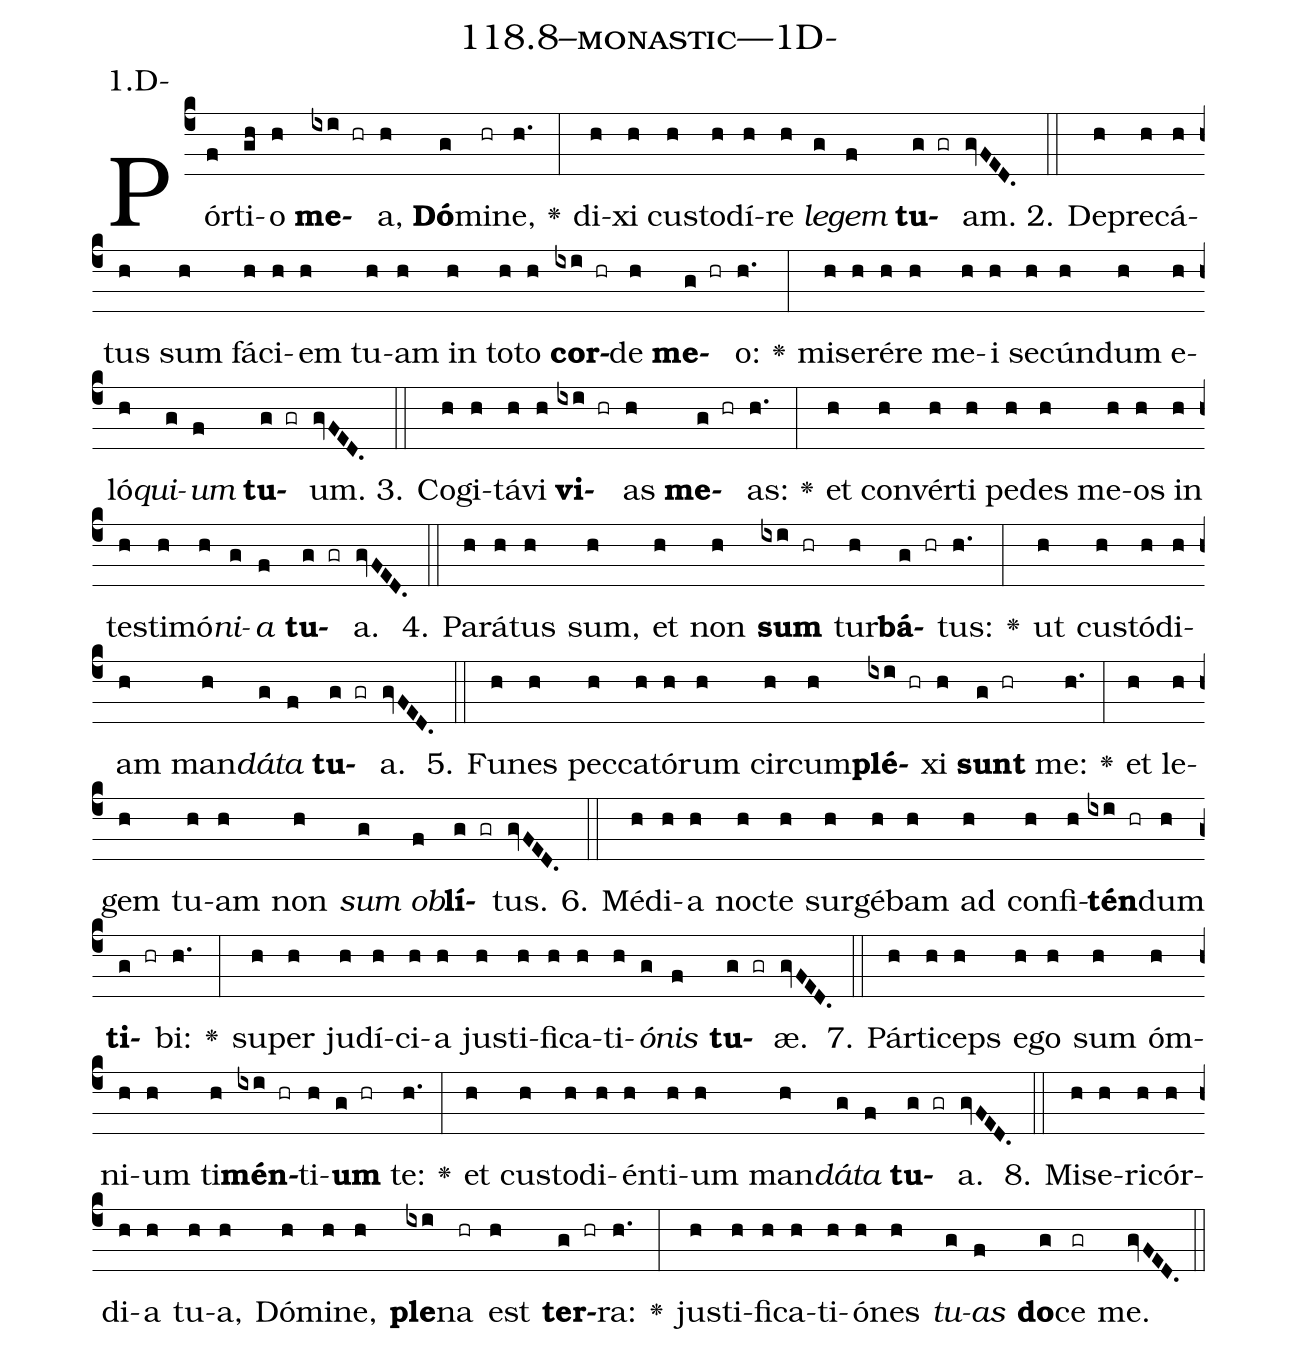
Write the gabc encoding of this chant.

name: 118.8--monastic---1D-;
annotation: 1.D-;
%%
(c4)Pór(f)ti(gh)o(h) <b>me</b>(ixi hr)a,(h) <b>Dó</b>(g)mi(hr)ne,(h.) <v>\greheightstar</v>(:) di(h)xi(h) cus(h)to(h)dí(h)re(h) <i>le</i>(g)<i>gem</i>(f) <b>tu</b>(g gr)am.(gvFED.) (::)
2. De(h)pre(h)cá(h)tus(h) sum(h) fá(h)ci(h)em(h) tu(h)am(h) in(h) to(h)to(h) <b>cor</b>(ixi hr)de(h) <b>me</b>(g hr)o:(h.) <v>\greheightstar</v>(:) mi(h)se(h)ré(h)re(h) me(h)i(h) se(h)cún(h)dum(h) e(h)ló(h)<i>qui</i>(g)<i>um</i>(f) <b>tu</b>(g gr)um.(gvFED.) (::)
3. Co(h)gi(h)tá(h)vi(h) <b>vi</b>(ixi hr)as(h) <b>me</b>(g hr)as:(h.) <v>\greheightstar</v>(:) et(h) con(h)vér(h)ti(h) pe(h)des(h) me(h)os(h) in(h) tes(h)ti(h)mó(h)<i>ni</i>(g)<i>a</i>(f) <b>tu</b>(g gr)a.(gvFED.) (::)
4. Pa(h)rá(h)tus(h) sum,(h) et(h) non(h) <b>sum</b>(ixi hr) tur(h)<b>bá</b>(g hr)tus:(h.) <v>\greheightstar</v>(:) ut(h) cus(h)tó(h)di(h)am(h) man(h)<i>dá</i>(g)<i>ta</i>(f) <b>tu</b>(g gr)a.(gvFED.) (::)
5. Fu(h)nes(h) pec(h)ca(h)tó(h)rum(h) cir(h)cum(h)<b>plé</b>(ixi hr)xi(h) <b>sunt</b>(g hr) me:(h.) <v>\greheightstar</v>(:) et(h) le(h)gem(h) tu(h)am(h) non(h) <i>sum</i>(g) <i>ob</i>(f)<b>lí</b>(g gr)tus.(gvFED.) (::)
6. Mé(h)di(h)a(h) noc(h)te(h) sur(h)gé(h)bam(h) ad(h) con(h)fi(h)<b>tén</b>(ixi hr)dum(h) <b>ti</b>(g hr)bi:(h.) <v>\greheightstar</v>(:) su(h)per(h) ju(h)dí(h)ci(h)a(h) jus(h)ti(h)fi(h)ca(h)ti(h)<i>ó</i>(g)<i>nis</i>(f) <b>tu</b>(g gr)æ.(gvFED.) (::)
7. Pár(h)ti(h)ceps(h) e(h)go(h) sum(h) óm(h)ni(h)um(h) ti(h)<b>mén</b>(ixi hr)ti(h)<b>um</b>(g hr) te:(h.) <v>\greheightstar</v>(:) et(h) cus(h)to(h)di(h)én(h)ti(h)um(h) man(h)<i>dá</i>(g)<i>ta</i>(f) <b>tu</b>(g gr)a.(gvFED.) (::)
8. Mi(h)se(h)ri(h)cór(h)di(h)a(h) tu(h)a,(h) Dó(h)mi(h)ne,(h) <b>ple</b>(ixi)na(hr) est(h) <b>ter</b>(g hr)ra:(h.) <v>\greheightstar</v>(:) jus(h)ti(h)fi(h)ca(h)ti(h)ó(h)nes(h) <i>tu</i>(g)<i>as</i>(f) <b>do</b>(g)ce(gr) me.(gvFED.) (::)
